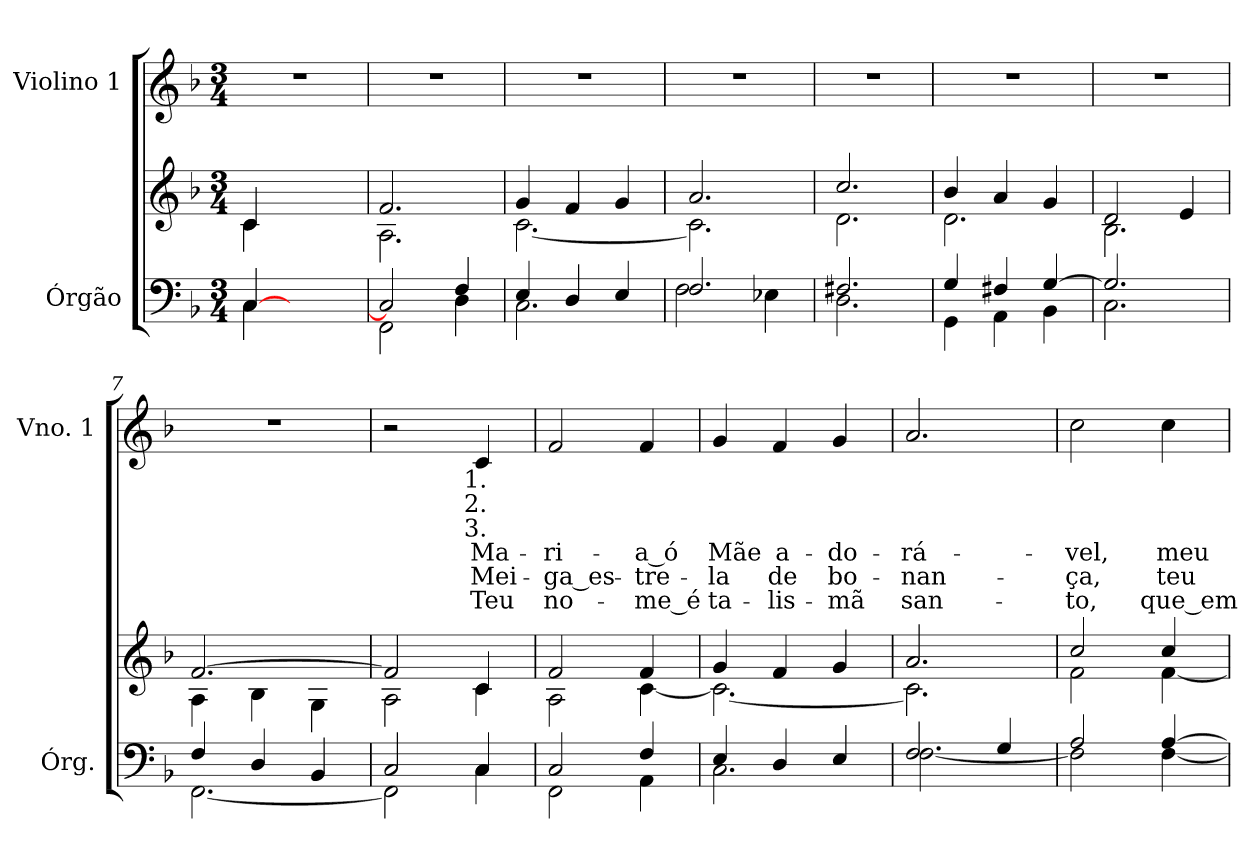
**kern	**kern	**kern	**text	**text	**text
*part2	*part2	*part1	*part1	*part1	*part1
*staff3	*staff2	*staff1	*staff1	*staff1	*staff1
*I"Órgão	*	*I"Violino 1	*	*	*
*I'Órg.	*	*I'Vno. 1	*	*	*
!!LO:PB:g=z
*clefF4	*clefG2	*clefG2	*	*	*
*k[b-]	*k[b-]	*k[b-]	*	*	*
*F:	*F:	*F:	*	*	*
*M3/4	*M3/4	*M3/4	*	*	*
*MM120	*MM120	*MM120	*	*	*
=	=	=	=	=	=
*^	*^	*	*	*	*
!	!	!	!	!LO:N:vis=1	!	!	!
[>4Ci/	4Ci\	4ci/	4ci\	2.r	.	.	.
2ryy	2ryy	2ryy	2ryy	.	.	.	.
=1	=1	=1	=1	=1	=1	=1	=1
!	!	!	!	!LO:N:vis=1	!	!	!
2Ci/]	2FFi\	2.fi/	2.Ai\	2.r	.	.	.
4Fi/	4Di\	.	.	.	.	.	.
=2	=2	=2	=2	=2	=2	=2	=2
!	!	!	!	!LO:N:vis=1	!	!	!
4Ei/	2.Ci\	4gi/	[<2.ci\	2.r	.	.	.
4Di/	.	4fi/	.	.	.	.	.
4Ei/	.	4gi/	.	.	.	.	.
=3	=3	=3	=3	=3	=3	=3	=3
!	!	!	!	!LO:N:vis=1	!	!	!
2.Fi/	2Fi\	2.ai/	2.ci\]	2.r	.	.	.
.	4E-Xi\	.	.	.	.	.	.
=4	=4	=4	=4	=4	=4	=4	=4
!	!	!	!	!LO:N:vis=1	!	!	!
2.F#Xi/	2.Di\	2.cci/	2.di\	2.r	.	.	.
=5	=5	=5	=5	=5	=5	=5	=5
!	!	!	!	!LO:N:vis=1	!	!	!
4Gi/	4GGi\	4b-i/	2.di\	2.r	.	.	.
4F#Xi/	4AAi\	4ai/	.	.	.	.	.
[>4Gi/	4BB-i\	4gi/	.	.	.	.	.
=6	=6	=6	=6	=6	=6	=6	=6
!	!	!	!	!LO:N:vis=1	!	!	!
2.Gi/]	2.Ci\	2di/	2.B-i\	2.r	.	.	.
.	.	4ei/	.	.	.	.	.
=7	=7	=7	=7	=7	=7	=7	=7
!	!	!	!	!LO:N:vis=1	!	!	!
4Fi/	[<2.FFi\	[>2.fi/	4Ai\	2.r	.	.	.
4Di/	.	.	4B-i\	.	.	.	.
4BB-i/	.	.	4Gi\	.	.	.	.
=8	=8	=8	=8	=8	=8	=8	=8
2Ci/	2FFi\]	2fi/]	2Ai\	2r	.	.	.
!	!	!	!	!LO:TX:b:cj:t=1.	!	!	!
!	!	!	!	!LO:TX:b:cj:t=2.	!	!	!
!	!	!	!	!LO:TX:b:cj:t=3.	!	!	!
!	!	!	!	!	!LO:LY:b:color=#000000	!LO:LY:b:color=#000000	!LO:LY:b:color=#000000
4Ci/	4Ci\	4ci/	4ci\	4ci/	Ma-	Mei-	Teu
!!LO:LB:g=z
=9	=9	=9	=9	=9	=9	=9	=9
!	!	!	!	!	!LO:LY:b:color=#000000	!LO:LY:b:color=#000000	!LO:LY:b:color=#000000
2Ci/	2FFi\	2fi/	2Ai\	2fi/	-ri-	-ga_es-	no-
!	!	!	!	!	!LO:LY:b:color=#000000	!LO:LY:b:color=#000000	!LO:LY:b:color=#000000
4Fi/	4AAi\	4fi/	[<4ci\	4fi/	-a_ó	-tre-	-me_é
=10	=10	=10	=10	=10	=10	=10	=10
!	!	!	!	!	!LO:LY:b:color=#000000	!LO:LY:b:color=#000000	!LO:LY:b:color=#000000
4Ei/	2.Ci\	4gi/	2.ci\_<	4gi/	Mãe	-la	ta-
!	!	!	!	!	!LO:LY:b:color=#000000	!LO:LY:b:color=#000000	!LO:LY:b:color=#000000
4Di/	.	4fi/	.	4fi/	a-	de	-lis-
!	!	!	!	!	!LO:LY:b:color=#000000	!LO:LY:b:color=#000000	!LO:LY:b:color=#000000
4Ei/	.	4gi/	.	4gi/	-do-	bo-	-mã
=11	=11	=11	=11	=11	=11	=11	=11
!	!	!	!	!	!LO:LY:b:color=#000000	!LO:LY:b:color=#000000	!LO:LY:b:color=#000000
2Fi/	[<2.Fi\	2.ai/	2.ci\]	2.ai/	-rá-	-nan-	san-
4Gi/	.	.	.	.	.	.	.
=12	=12	=12	=12	=12	=12	=12	=12
!	!	!	!	!	!LO:LY:b:color=#000000	!LO:LY:b:color=#000000	!LO:LY:b:color=#000000
2Ai/	2Fi\]	2cci/	2fi\	2cci\	-vel,	-ça,	-to,
!	!	!	!	!	!LO:LY:b:color=#000000	!LO:LY:b:color=#000000	!LO:LY:b:color=#000000
[>4Ai/	[<4Fi\	4cci/	[<4fi\	4cci\	meu	teu	que_em
*v	*v	*	*	*	*	*	*
*	*v	*v	*	*	*	*
=	=	=	=	=	=
*-	*-	*-	*-	*-	*-
